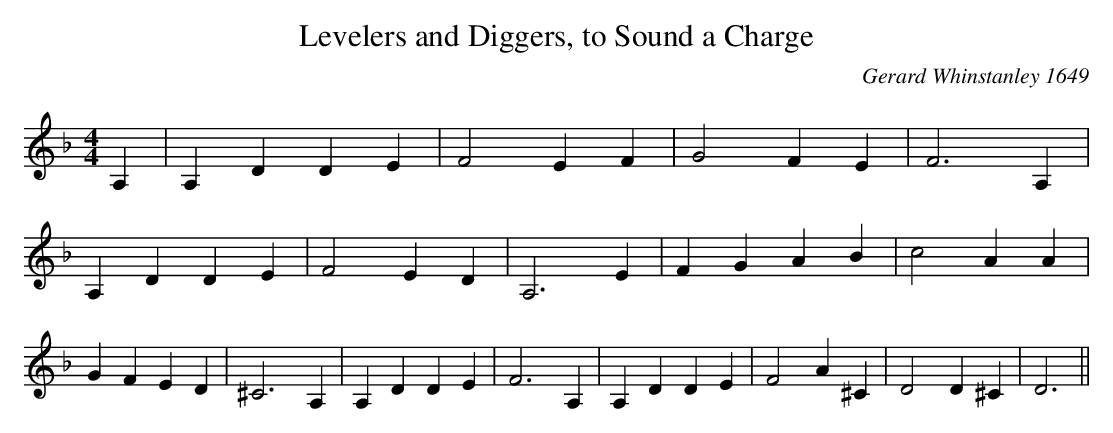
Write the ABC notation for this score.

X:1
T:Levelers and Diggers, to Sound a Charge
C:Gerard Whinstanley 1649
M:4/4
L:1/4
K:F
A,| A, D D E| F2 E F| G2 F E| F3 A,| A, D D E| F2 E D| A,3 E| F G A B|\
c2 A A| G F E D| ^C3 A,| A, D D E| F3 A,| A, D D E| F2 A ^C| D2 D ^C|D3||
